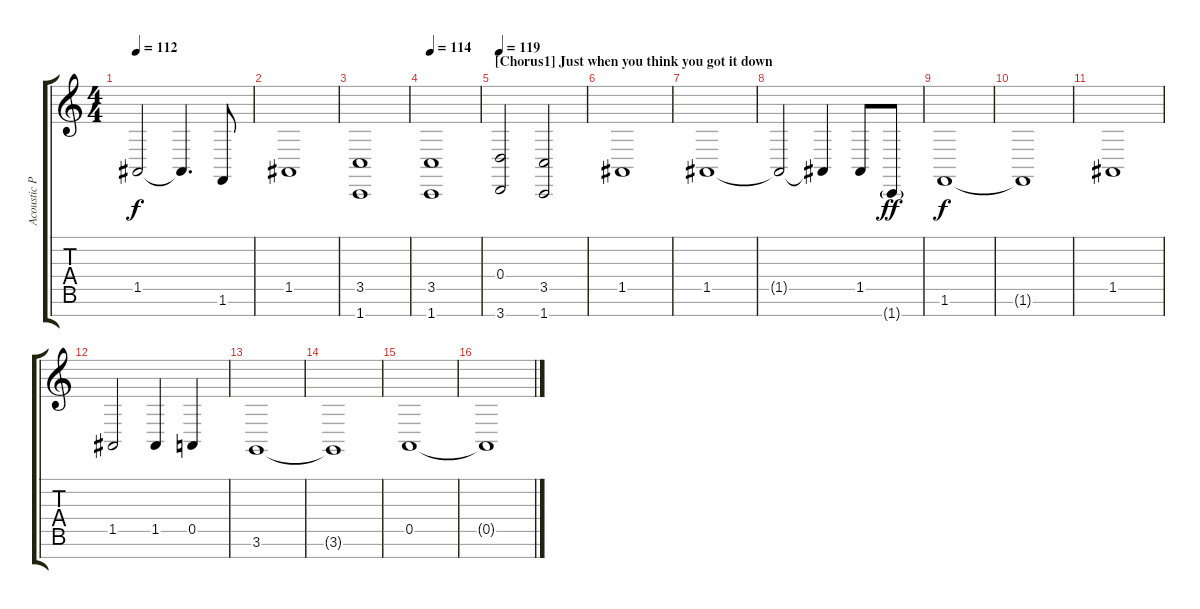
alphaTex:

\track ("Acoustic Piano (Staff 2)" "Acoustic P") {instrument acousticgrandpiano}
\staff {score tabs}
\tuning (E4 B3 G3 D3 A2 E2 B1) {hide}
\ts (4 4)
\tempo 112
\clef g2
\ks c
1.5.2{dy f} 1.5{t}.4{d} 1.6.8 |
1.5.1 |
(3.5 1.7).1 |
\tempo 114
(3.5 1.7).1 |
\section ("" "[Chorus1] Just when you think you got it down")
\tempo 119
(0.4 3.7).2 (3.5 1.7).2 |
1.5.1 |
1.5.1 |
1.5{t}.2 1.5{t}.4 1.5.8 1.7{g}.8{dy ff} |
1.6.1{dy f} |
1.6{t}.1 |
1.5.1 |
1.5.2 1.5.4 0.5.4 |
3.6.1 |
3.6{t}.1 |
0.5.1 |
0.5{t}.1
